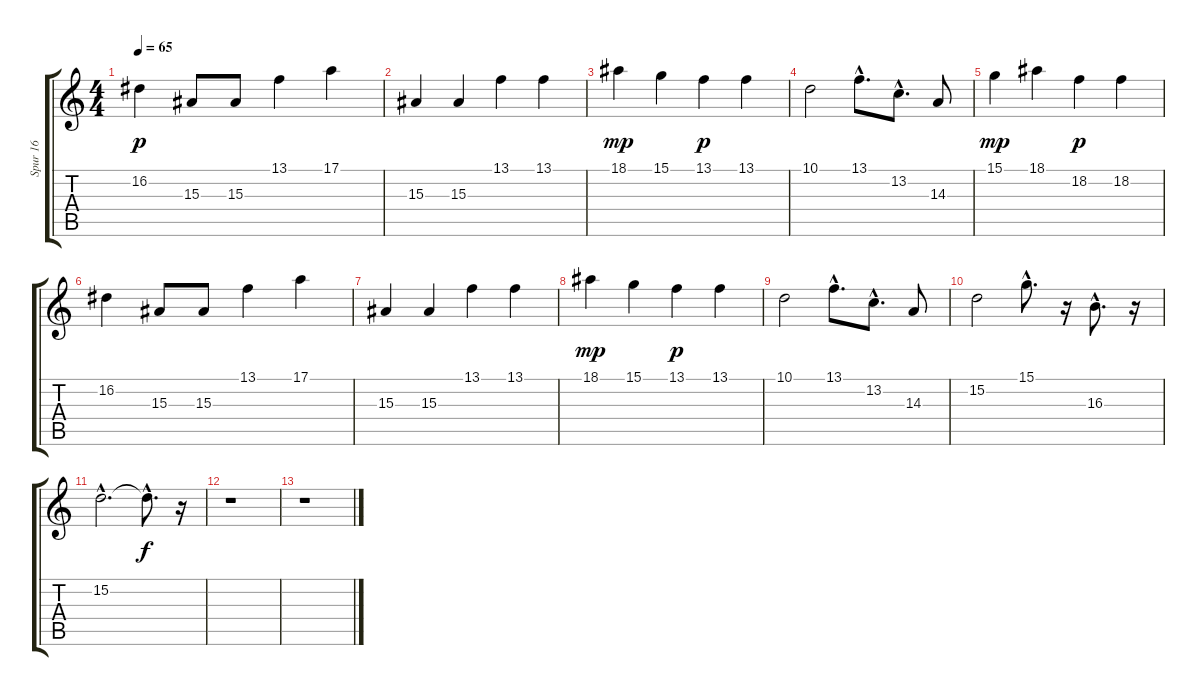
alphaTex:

\track ("Spur 16" "Spur 16") {instrument stringensemble1}
\staff {score tabs}
\tuning (E4 B3 G3 D3 A2 E2) {hide}
\ts (4 4)
\tempo 65
\clef g2
\ks c
16.2.4{dy p} 15.3.8 15.3.8 13.1.4 17.1.4 |
15.3.4 15.3.4 13.1.4 13.1.4 |
18.1.4{dy mp} 15.1.4 13.1.4{dy p} 13.1.4 |
10.1.2{instrument stringensemble1} 13.1{hac}.8{d} 13.2{hac}.8{d} 14.3.8 |
15.1.4{dy mp instrument stringensemble1} 18.1.4 18.2.4{dy p} 18.2.4 |
16.2.4 15.3.8 15.3.8 13.1.4 17.1.4 |
15.3.4 15.3.4 13.1.4 13.1.4 |
18.1.4{dy mp} 15.1.4 13.1.4{dy p} 13.1.4 |
10.1.2{instrument stringensemble1} 13.1{hac}.8{d} 13.2{hac}.8{d} 14.3.8 |
15.2.2{instrument stringensemble1} 15.1{hac}.8{d} r.16 16.3{hac}.8{d} r.16 |
15.2{hac}.2{d} 15.2{hac t}.8{d dy f} r.16 |
r.1 |
r.1
